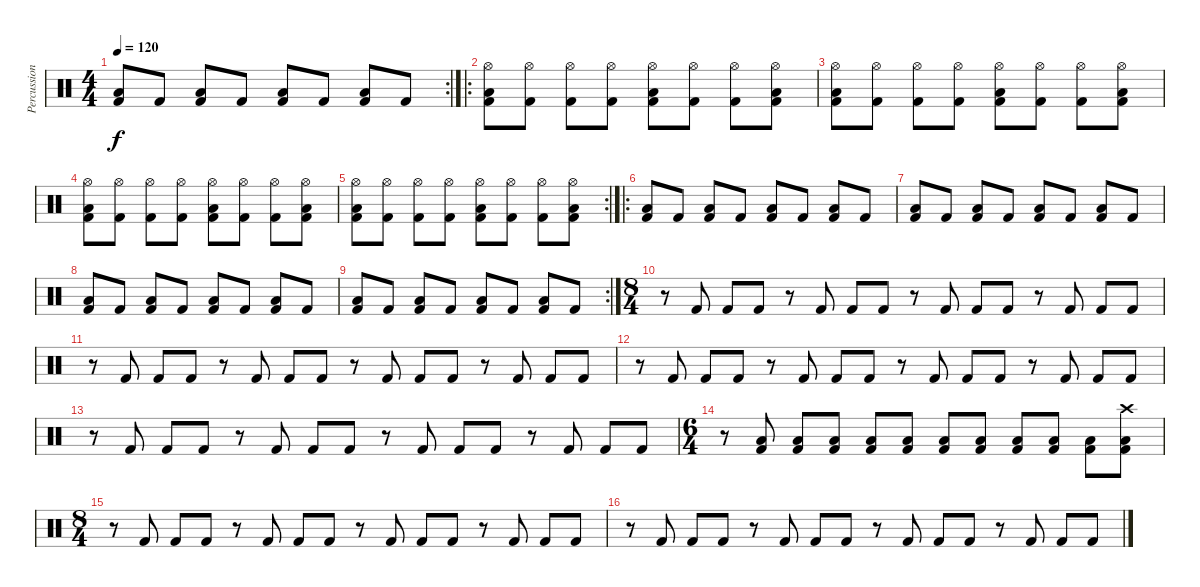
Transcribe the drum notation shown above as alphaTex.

\track ("Percussions" "Percussion") {instrument percussion}
\staff {score}
\articulation defaults
\rc 2
\ts (4 4)
\tempo 120
\clef neutral
\ks c
("Low Floor Tom (hit)" "Kick (hit) 2").8{dy f} "Kick (hit) 2".8 ("Low Floor Tom (hit)" "Kick (hit) 2").8 "Kick (hit) 2".8 ("Low Floor Tom (hit)" "Kick (hit) 2").8 "Kick (hit) 2".8 ("Low Floor Tom (hit)" "Kick (hit) 2").8 "Kick (hit) 2".8 |
\ro
("Low Floor Tom (hit)" "Kick (hit) 2" "Hi-Hat (open)").8 ("Kick (hit) 2" "Hi-Hat (open)").8 ("Kick (hit) 2" "Hi-Hat (open)").8 ("Kick (hit) 2" "Hi-Hat (open)").8 ("Low Floor Tom (hit)" "Kick (hit) 2" "Hi-Hat (open)").8 ("Kick (hit) 2" "Hi-Hat (open)").8 ("Kick (hit) 2" "Hi-Hat (open)").8 ("Low Floor Tom (hit)" "Kick (hit) 2" "Hi-Hat (open)").8 |
("Low Floor Tom (hit)" "Kick (hit) 2" "Hi-Hat (open)").8 ("Kick (hit) 2" "Hi-Hat (open)").8 ("Kick (hit) 2" "Hi-Hat (open)").8 ("Kick (hit) 2" "Hi-Hat (open)").8 ("Low Floor Tom (hit)" "Kick (hit) 2" "Hi-Hat (open)").8 ("Kick (hit) 2" "Hi-Hat (open)").8 ("Kick (hit) 2" "Hi-Hat (open)").8 ("Low Floor Tom (hit)" "Kick (hit) 2" "Hi-Hat (open)").8 |
("Low Floor Tom (hit)" "Kick (hit) 2" "Hi-Hat (open)").8 ("Kick (hit) 2" "Hi-Hat (open)").8 ("Kick (hit) 2" "Hi-Hat (open)").8 ("Kick (hit) 2" "Hi-Hat (open)").8 ("Low Floor Tom (hit)" "Kick (hit) 2" "Hi-Hat (open)").8 ("Kick (hit) 2" "Hi-Hat (open)").8 ("Kick (hit) 2" "Hi-Hat (open)").8 ("Low Floor Tom (hit)" "Kick (hit) 2" "Hi-Hat (open)").8 |
\rc 2
("Low Floor Tom (hit)" "Kick (hit) 2" "Hi-Hat (open)").8 ("Kick (hit) 2" "Hi-Hat (open)").8 ("Kick (hit) 2" "Hi-Hat (open)").8 ("Kick (hit) 2" "Hi-Hat (open)").8 ("Low Floor Tom (hit)" "Kick (hit) 2" "Hi-Hat (open)").8 ("Kick (hit) 2" "Hi-Hat (open)").8 ("Kick (hit) 2" "Hi-Hat (open)").8 ("Low Floor Tom (hit)" "Kick (hit) 2" "Hi-Hat (open)").8 |
\ro
("Low Floor Tom (hit)" "Kick (hit) 2").8 "Kick (hit) 2".8 ("Low Floor Tom (hit)" "Kick (hit) 2").8 "Kick (hit) 2".8 ("Low Floor Tom (hit)" "Kick (hit) 2").8 "Kick (hit) 2".8 ("Low Floor Tom (hit)" "Kick (hit) 2").8 "Kick (hit) 2".8 |
("Low Floor Tom (hit)" "Kick (hit) 2").8 "Kick (hit) 2".8 ("Low Floor Tom (hit)" "Kick (hit) 2").8 "Kick (hit) 2".8 ("Low Floor Tom (hit)" "Kick (hit) 2").8 "Kick (hit) 2".8 ("Low Floor Tom (hit)" "Kick (hit) 2").8 "Kick (hit) 2".8 |
("Low Floor Tom (hit)" "Kick (hit) 2").8 "Kick (hit) 2".8 ("Low Floor Tom (hit)" "Kick (hit) 2").8 "Kick (hit) 2".8 ("Low Floor Tom (hit)" "Kick (hit) 2").8 "Kick (hit) 2".8 ("Low Floor Tom (hit)" "Kick (hit) 2").8 "Kick (hit) 2".8 |
\rc 2
("Low Floor Tom (hit)" "Kick (hit) 2").8 "Kick (hit) 2".8 ("Low Floor Tom (hit)" "Kick (hit) 2").8 "Kick (hit) 2".8 ("Low Floor Tom (hit)" "Kick (hit) 2").8 "Kick (hit) 2".8 ("Low Floor Tom (hit)" "Kick (hit) 2").8 "Kick (hit) 2".8 |
\ts (8 4)
r.8 "Kick (hit) 2".8 "Kick (hit) 2".8 "Kick (hit) 2".8 r.8 "Kick (hit) 2".8 "Kick (hit) 2".8 "Kick (hit) 2".8 r.8 "Kick (hit) 2".8 "Kick (hit) 2".8 "Kick (hit) 2".8 r.8 "Kick (hit) 2".8 "Kick (hit) 2".8 "Kick (hit) 2".8 |
r.8 "Kick (hit) 2".8 "Kick (hit) 2".8 "Kick (hit) 2".8 r.8 "Kick (hit) 2".8 "Kick (hit) 2".8 "Kick (hit) 2".8 r.8 "Kick (hit) 2".8 "Kick (hit) 2".8 "Kick (hit) 2".8 r.8 "Kick (hit) 2".8 "Kick (hit) 2".8 "Kick (hit) 2".8 |
r.8 "Kick (hit) 2".8 "Kick (hit) 2".8 "Kick (hit) 2".8 r.8 "Kick (hit) 2".8 "Kick (hit) 2".8 "Kick (hit) 2".8 r.8 "Kick (hit) 2".8 "Kick (hit) 2".8 "Kick (hit) 2".8 r.8 "Kick (hit) 2".8 "Kick (hit) 2".8 "Kick (hit) 2".8 |
r.8 "Kick (hit) 2".8 "Kick (hit) 2".8 "Kick (hit) 2".8 r.8 "Kick (hit) 2".8 "Kick (hit) 2".8 "Kick (hit) 2".8 r.8 "Kick (hit) 2".8 "Kick (hit) 2".8 "Kick (hit) 2".8 r.8 "Kick (hit) 2".8 "Kick (hit) 2".8 "Kick (hit) 2".8 |
\ts (6 4)
r.8 ("Kick (hit) 2" "Low Floor Tom (hit)").8 ("Kick (hit) 2" "Low Floor Tom (hit)").8 ("Kick (hit) 2" "Low Floor Tom (hit)").8 ("Kick (hit) 2" "Low Floor Tom (hit)").8 ("Kick (hit) 2" "Low Floor Tom (hit)").8 ("Kick (hit) 2" "Low Floor Tom (hit)").8 ("Kick (hit) 2" "Low Floor Tom (hit)").8 ("Kick (hit) 2" "Low Floor Tom (hit)").8 ("Kick (hit) 2" "Low Floor Tom (hit)").8 ("Kick (hit) 2" "Low Floor Tom (hit)").8 ("Crash high (hit)" "Kick (hit) 2" "Low Floor Tom (hit)").8 |
\ts (8 4)
r.8 "Kick (hit) 2".8 "Kick (hit) 2".8 "Kick (hit) 2".8 r.8 "Kick (hit) 2".8 "Kick (hit) 2".8 "Kick (hit) 2".8 r.8 "Kick (hit) 2".8 "Kick (hit) 2".8 "Kick (hit) 2".8 r.8 "Kick (hit) 2".8 "Kick (hit) 2".8 "Kick (hit) 2".8 |
r.8 "Kick (hit) 2".8 "Kick (hit) 2".8 "Kick (hit) 2".8 r.8 "Kick (hit) 2".8 "Kick (hit) 2".8 "Kick (hit) 2".8 r.8 "Kick (hit) 2".8 "Kick (hit) 2".8 "Kick (hit) 2".8 r.8 "Kick (hit) 2".8 "Kick (hit) 2".8 "Kick (hit) 2".8
